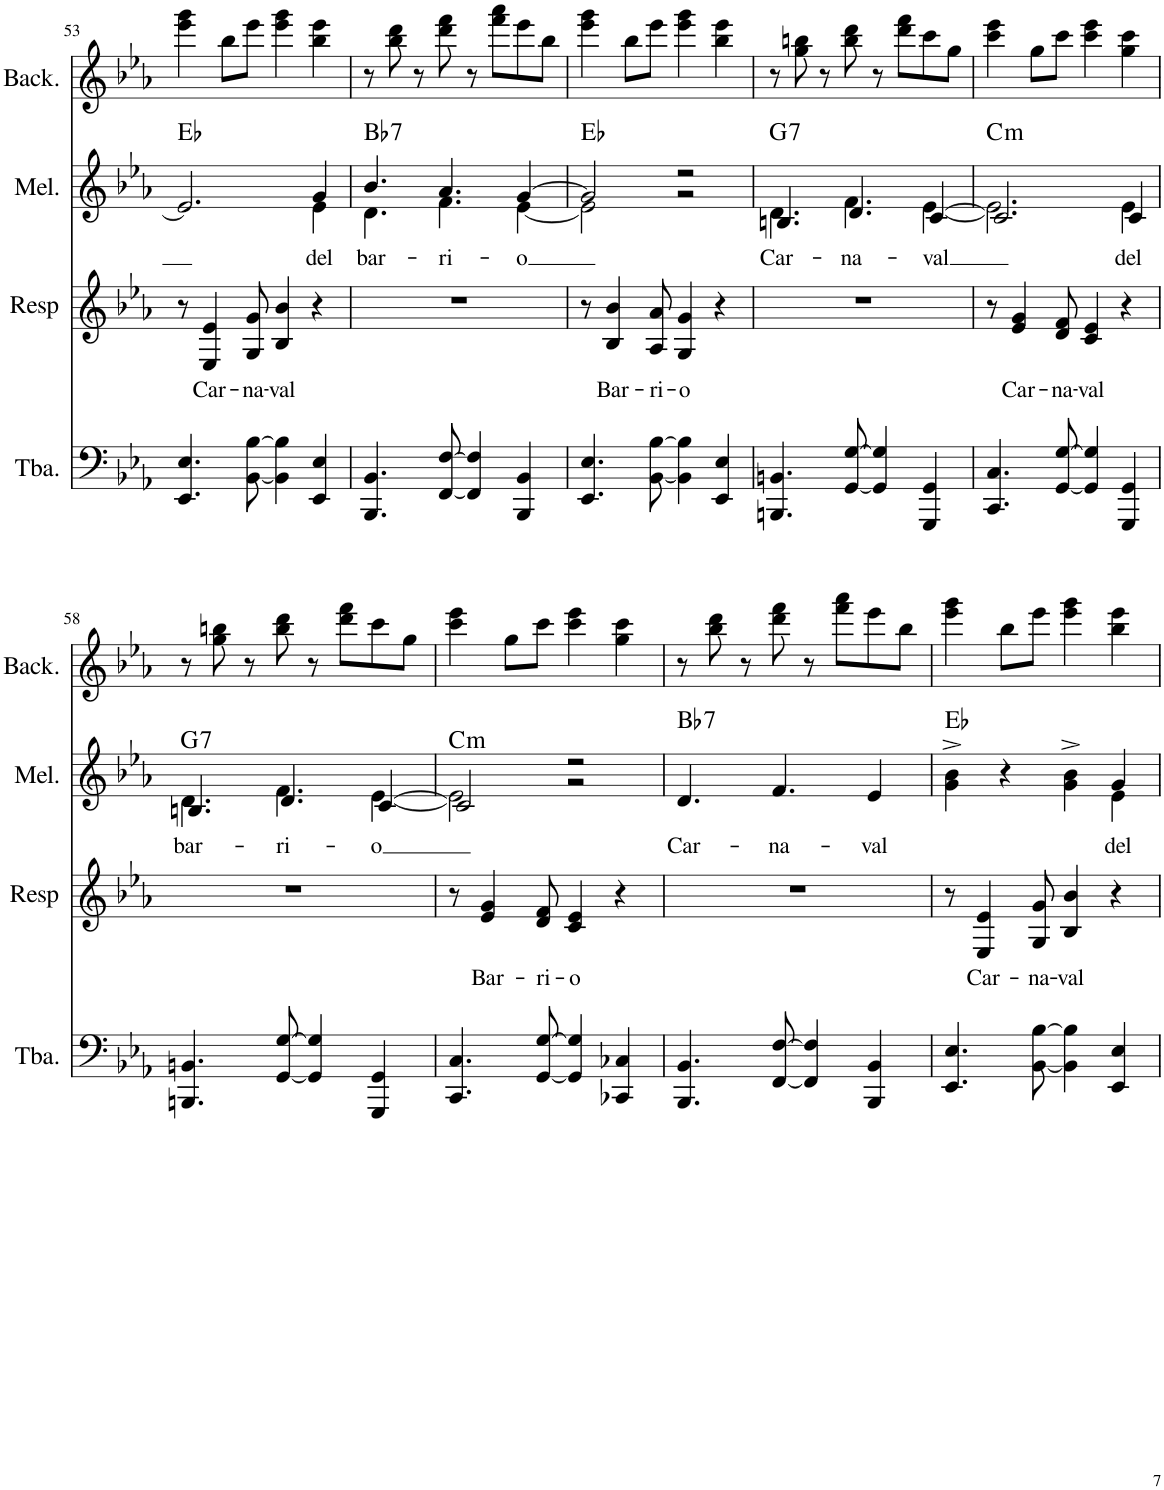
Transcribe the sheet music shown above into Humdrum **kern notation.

**kern	**kern	**text	**kern	**text	**harte	**kern
*part4	*part3	*part3	*part2	*part2	*part2	*part1
*staff4	*staff3	*staff3	*staff2	*staff2	*	*staff1
*I"Tuba	*I"Response	*	*I"Melody	*	*	*I"Backing Reeds
*I'Tba.	*I'Resp	*	*I'Mel.	*	*	*I'Back.
!!LO:PB:g=z
*clefF4	*clefG2	*	*clefG2	*	*	*clefG2
*	*ITrd5c9	*	*ITrd1c2	*	*	*
*k[b-e-a-]	*k[b-e-a-]	*	*k[b-e-a-]	*	*	*k[b-e-a-]
*M2/2	*M2/2	*	*M2/2	*	*	*M2/2
*met(c|)	*met(c|)	*	*met(c|)	*	*	*met(c|)
=53	=53	=53	=53	=53	=53	=53
*	*	*	*^	*	*	*
4.EE-/ 4.E-/	8r	.	2.e-/]	2.ryy	.	Eb:maj	4eee-\ 4ggg\
!	!	!LO:LY:b	!	!	!	!	!
.	4E-/ 4e-/	Car-	.	.	.	.	.
.	.	.	.	.	.	.	8bb-\L
!	!	!LO:LY:b	!	!	!	!	!
[8BB-\ [8B-\	8G/ 8g/	-na-	.	.	.	.	8eee-\J
!	!	!LO:LY:b	!	!	!	!	!
4BB-\] 4B-\]	4B-/ 4b-/	-val	.	.	.	.	4eee-\ 4ggg\
!	!	!	!	!	!LO:LY:b	!	!
4EE-/ 4E-/	4r	.	4g/	4e-\	del	.	4bb-\ 4eee-\
=54	=54	=54	=54	=54	=54	=54	=54
!	!	!	!	!	!LO:LY:b	!LO:H:kt=7	!
4.BBB-/ 4.BB-/	1r	.	4.b-/	4.d\	bar-	Bb:7	8r
.	.	.	.	.	.	.	8bb-\ 8ddd\
.	.	.	.	.	.	.	8r
!	!	!	!	!	!LO:LY:b	!	!
[8FF/ [8F/	.	.	4.a-/	4.f\	ri-	.	8ddd\ 8fff\
4FF/] 4F/]	.	.	.	.	.	.	8r
.	.	.	.	.	.	.	8fff\ 8aaa-\L
!	!	!	!	!	!LO:LY:b	!	!
4BBB-/ 4BB-/	.	.	[4g/	[4e-\	-o	.	8eee-\
.	.	.	.	.	.	.	8bb-\J
=55	=55	=55	=55	=55	=55	=55	=55
4.EE-/ 4.E-/	8r	.	2g/]	2e-\]	.	Eb:maj	4eee-\ 4ggg\
!	!	!LO:LY:b	!	!	!	!	!
.	4B-/ 4b-/	Bar-	.	.	.	.	.
.	.	.	.	.	.	.	8bb-\L
!	!	!LO:LY:b	!	!	!	!	!
[8BB-\ [8B-\	8A-/ 8a-/	-ri-	.	.	.	.	8eee-\J
!	!	!LO:LY:b	!	!	!	!	!
4BB-\] 4B-\]	4G/ 4g/	-o	2r	2r	.	.	4eee-\ 4ggg\
4EE-/ 4E-/	4r	.	.	.	.	.	4bb-\ 4eee-\
=56	=56	=56	=56	=56	=56	=56	=56
!	!	!	!	!	!LO:LY:b	!LO:H:kt=7	!
4.BBBn/ 4.BBn/	1r	.	4.Bn/	4.d\	Car-	G:7	8r
.	.	.	.	.	.	.	8gg\ 8bbn\
.	.	.	.	.	.	.	8r
!	!	!	!	!	!LO:LY:b	!	!
[8GG/ [8G/	.	.	4.d/	4.f\	-na-	.	8bb\ 8ddd\
4GG/] 4G/]	.	.	.	.	.	.	8r
.	.	.	.	.	.	.	8ddd\ 8fff\L
!	!	!	!	!	!LO:LY:b	!	!
4GGG/ 4GG/	.	.	[4c/	[4e-\	-val	.	8ccc\
.	.	.	.	.	.	.	8gg\J
=57	=57	=57	=57	=57	=57	=57	=57
!	!	!	!	!	!	!LO:H:kt=m	!
4.CC/ 4.C/	8r	.	2.c/]	2.e-\]	.	C:min	4ccc\ 4eee-\
!	!	!LO:LY:b	!	!	!	!	!
.	4e-/ 4g/	Car-	.	.	.	.	.
.	.	.	.	.	.	.	8gg\L
!	!	!LO:LY:b	!	!	!	!	!
[8GG/ [8G/	8d/ 8f/	-na-	.	.	.	.	8ccc\J
!	!	!LO:LY:b	!	!	!	!	!
4GG/] 4G/]	4c/ 4e-/	-val	.	.	.	.	4ccc\ 4eee-\
!	!	!	!	!	!LO:LY:b	!	!
4GGG/ 4GG/	4r	.	4c/	4e-\	del	.	4gg\ 4ccc\
!!LO:LB:g=z
=58	=58	=58	=58	=58	=58	=58	=58
!	!	!	!	!	!LO:LY:b	!LO:H:kt=7	!
4.BBBn/ 4.BBn/	1r	.	4.Bn/	4.d\	bar-	G:7	8r
.	.	.	.	.	.	.	8gg\ 8bbn\
.	.	.	.	.	.	.	8r
!	!	!	!	!	!LO:LY:b	!	!
[8GG/ [8G/	.	.	4.d/	4.f\	-ri-	.	8bb\ 8ddd\
4GG/] 4G/]	.	.	.	.	.	.	8r
.	.	.	.	.	.	.	8ddd\ 8fff\L
!	!	!	!	!	!LO:LY:b	!	!
4GGG/ 4GG/	.	.	[4c/	[4e-\	o	.	8ccc\
.	.	.	.	.	.	.	8gg\J
=59	=59	=59	=59	=59	=59	=59	=59
!	!	!	!	!	!	!LO:H:kt=m	!
4.CC/ 4.C/	8r	.	2c/]	2e-\]	.	C:min	4ccc\ 4eee-\
!	!	!LO:LY:b	!	!	!	!	!
.	4e-/ 4g/	Bar-	.	.	.	.	.
.	.	.	.	.	.	.	8gg\L
!	!	!LO:LY:b	!	!	!	!	!
[8GG/ [8G/	8d/ 8f/	-ri-	.	.	.	.	8ccc\J
!	!	!LO:LY:b	!	!	!	!	!
4GG/] 4G/]	4c/ 4e-/	-o	2r	2r	.	.	4ccc\ 4eee-\
4CC-X/ 4C-X/	4r	.	.	.	.	.	4gg\ 4ccc\
*	*	*	*v	*v	*	*	*
=60	=60	=60	=60	=60	=60	=60
!	!	!	!	!LO:LY:b	!LO:H:kt=7	!
4.BBB-/ 4.BB-/	1r	.	4.d/	Car-	Bb:7	8r
.	.	.	.	.	.	8bb-\ 8ddd\
.	.	.	.	.	.	8r
!	!	!	!	!LO:LY:b	!	!
[8FF/ [8F/	.	.	4.f/	-na-	.	8ddd\ 8fff\
4FF/] 4F/]	.	.	.	.	.	8r
.	.	.	.	.	.	8fff\ 8aaa-\L
!	!	!	!	!LO:LY:b	!	!
4BBB-/ 4BB-/	.	.	4e-/	-val	.	8eee-\
.	.	.	.	.	.	8bb-\J
=61	=61	=61	=61	=61	=61	=61
*	*	*	*^	*	*	*
4.EE-/ 4.E-/	8r	.	4g\^ 4b-\^	2.ryy	.	Eb:maj	4eee-\ 4ggg\
!	!	!LO:LY:b	!	!	!	!	!
.	4E-/ 4e-/	Car-	.	.	.	.	.
.	.	.	4r	.	.	.	8bb-\L
!	!	!LO:LY:b	!	!	!	!	!
[8BB-\ [8B-\	8G/ 8g/	-na-	.	.	.	.	8eee-\J
!	!	!LO:LY:b	!	!	!	!	!
4BB-\] 4B-\]	4B-/ 4b-/	-val	4g\^ 4b-\^	.	.	.	4eee-\ 4ggg\
!	!	!	!	!	!LO:LY:b	!	!
4EE-/ 4E-/	4r	.	4g/	4e-\	del	.	4bb-\ 4eee-\
*	*	*	*v	*v	*	*	*
=	=	=	=	=	=	=
*-	*-	*-	*-	*-	*-	*-
